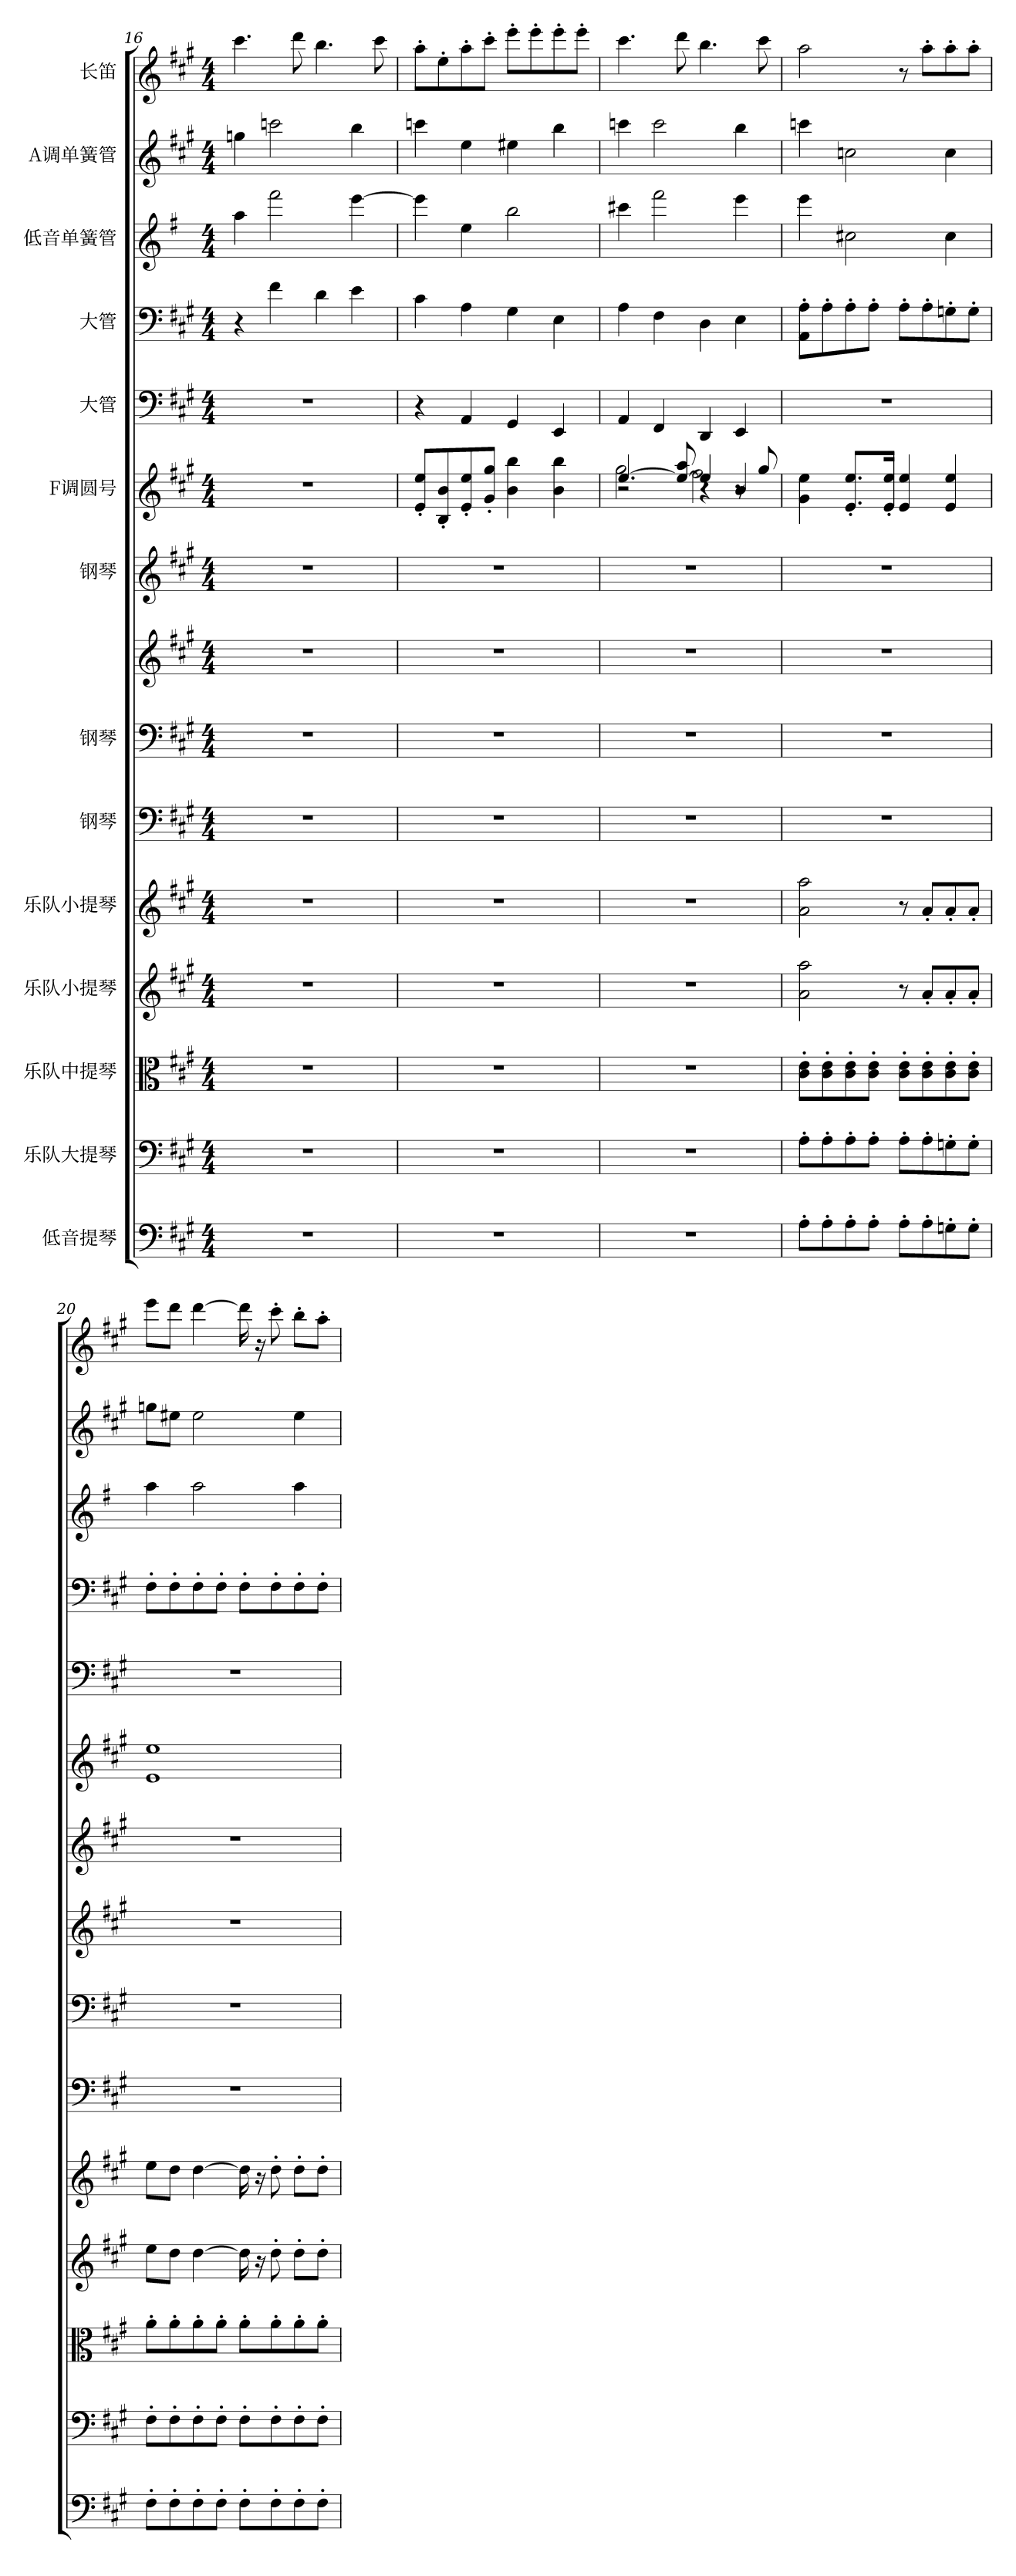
**kern	**kern	**kern	**kern	**kern	**kern	**kern	**kern	**kern	**kern	**kern	**kern	**kern	**kern	**kern
*part14	*part13	*part12	*part11	*part10	*part9	*part8	*part8	*part7	*part6	*part5	*part4	*part3	*part2	*part1
*staff15	*staff14	*staff13	*staff12	*staff11	*staff10	*staff9	*staff8	*staff7	*staff6	*staff5	*staff4	*staff3	*staff2	*staff1
*I"低音提琴	*I"乐队大提琴	*I"乐队中提琴	*I"乐队小提琴	*I"乐队小提琴	*I"钢琴	*I"钢琴	*	*I"钢琴	*I"F调圆号	*I"大管	*I"大管	*I"低音单簧管	*I"A调单簧管	*I"长笛
*clefF4	*clefF4	*clefC3	*clefG2	*clefG2	*clefF4	*clefF4	*clefG2	*clefG2	*clefG2	*clefF4	*clefF4	*clefG2	*clefG2	*clefG2
*ITrd7c12	*	*	*	*	*	*	*	*	*ITrd4c7	*	*	*ITrd8c14	*ITrd2c3	*
*k[f#c#g#]	*k[f#c#g#]	*k[f#c#g#]	*k[f#c#g#]	*k[f#c#g#]	*k[f#c#g#]	*k[f#c#g#]	*k[f#c#g#]	*k[f#c#g#]	*k[f#c#]	*k[f#c#g#]	*k[f#c#g#]	*k[f#]	*k[f#c#g#d#a#e#]	*k[f#c#g#]
*M4/4	*M4/4	*M4/4	*M4/4	*M4/4	*M4/4	*M4/4	*M4/4	*M4/4	*M4/4	*M4/4	*M4/4	*M4/4	*M4/4	*M4/4
=16	=16	=16	=16	=16	=16	=16	=16	=16	=16	=16	=16	=16	=16	=16
1r	1r	1r	1r	1r	1r	1r	1r	1r	1r	1r	4r	4a\	4een\	4.ccc#\
.	.	.	.	.	.	.	.	.	.	.	4f#\	2ff#\	2aan\	.
.	.	.	.	.	.	.	.	.	.	.	.	.	.	8ddd\
.	.	.	.	.	.	.	.	.	.	.	4d\	.	.	4.bb\
.	.	.	.	.	.	.	.	.	.	.	4e\	[4ee\	4gg#\	.
.	.	.	.	.	.	.	.	.	.	.	.	.	.	8ccc#\
!!LO:PB:g=z
=17	=17	=17	=17	=17	=17	=17	=17	=17	=17	=17	=17	=17	=17	=17
1r	1r	1r	1r	1r	1r	1r	1r	1r	8A/' 8a/'L	4r	4c#\	4ee\]	4aan\	8aa'\L
.	.	.	.	.	.	.	.	.	8E/' 8e/'	.	.	.	.	8ee'\
.	.	.	.	.	.	.	.	.	8A/' 8a/'	4AA/	4A\	4e\	4cc#\	8aa'\
.	.	.	.	.	.	.	.	.	8c#/' 8cc#/'J	.	.	.	.	8ccc#'\J
.	.	.	.	.	.	.	.	.	4e\ 4ee\	4GG#/	4G#\	2b\	4cc##X\	8eee'\L
.	.	.	.	.	.	.	.	.	.	.	.	.	.	8eee'\
.	.	.	.	.	.	.	.	.	4e\ 4ee\	4EE/	4E\	.	4gg#\	8eee'\
.	.	.	.	.	.	.	.	.	.	.	.	.	.	8eee'\J
=18	=18	=18	=18	=18	=18	=18	=18	=18	=18	=18	=18	=18	=18	=18
*	*	*	*	*	*	*	*	*	*^	*	*	*	*	*
*	*	*	*	*	*	*	*	*	*	*^	*	*	*	*	*
1r	1r	1r	1r	1r	1r	1r	1r	1r	[4.a/	2cc#\	2r	4AA/	4A\	4cc#X\	4aan\	4.ccc#\
.	.	.	.	.	.	.	.	.	.	.	.	4FF#/	4F#\	2ff#\	2aa\	.
.	.	.	.	.	.	.	.	.	8a/_ 8dd/	.	.	.	.	.	.	8ddd\
.	.	.	.	.	.	.	.	.	4a/]	2b\	4r	4DD/	4D\	.	.	4.bb\
.	.	.	.	.	.	.	.	.	8r	.	4e/	4EE/	4E\	4ee\	4gg#\	.
.	.	.	.	.	.	.	.	.	8cc#/	.	.	.	.	.	.	8ccc#\
*	*	*	*	*	*	*	*	*	*v	*v	*v	*	*	*	*	*
=19	=19	=19	=19	=19	=19	=19	=19	=19	=19	=19	=19	=19	=19	=19
*	*	*	*	*	*	*	*	*	*	*	*	*	*	*MM124
8AA'\L	8A'\L	8c#\' 8e\'L	2a\ 2aa\	2a\ 2aa\	1r	1r	1r	1r	4c#\ 4a\	1r	8AA\' 8A\'L	4ee\	4aan\	2aa\
8AA'\	8A'\	8c#\' 8e\'	.	.	.	.	.	.	.	.	8A'\	.	.	.
8AA'\	8A'\	8c#\' 8e\'	.	.	.	.	.	.	8.A/' 8.a/'L	.	8A'\	2c#X\	2an\	.
8AA'\J	8A'\J	8c#\' 8e\'J	.	.	.	.	.	.	.	.	8A'\J	.	.	.
.	.	.	.	.	.	.	.	.	16A/' 16a/'Jk	.	.	.	.	.
8AA'\L	8A'\L	8c#\' 8e\'L	8r	8r	.	.	.	.	4A/ 4a/	.	8A'\L	.	.	8r
8AA'\	8A'\	8c#\' 8e\'	8a'/L	8a'/L	.	.	.	.	.	.	8A'\	.	.	8aa'\L
8GGn'\	8Gn'\	8c#\' 8e\'	8a'/	8a'/	.	.	.	.	4A/ 4a/	.	8Gn'\	4c#\	4a\	8aa'\
8GG'\J	8G'\J	8c#\' 8e\'J	8a'/J	8a'/J	.	.	.	.	.	.	8G'\J	.	.	8aa'\J
!!LO:PB:g=z
=20	=20	=20	=20	=20	=20	=20	=20	=20	=20	=20	=20	=20	=20	=20
8FF#'\L	8F#'\L	8a'\L	8ee\L	8ee\L	1r	1r	1r	1r	1A 1a	1r	8F#'\L	4a\	8een\L	8eee\L
8FF#'\	8F#'\	8a'\	8dd\J	8dd\J	.	.	.	.	.	.	8F#'\	.	8cc##X\J	8ddd\J
8FF#'\	8F#'\	8a'\	[4dd\	[4dd\	.	.	.	.	.	.	8F#'\	2a\	2cc##\	[4ddd\
8FF#'\J	8F#'\J	8a'\J	.	.	.	.	.	.	.	.	8F#'\J	.	.	.
8FF#'\L	8F#'\L	8a'\L	16dd\]	16dd\]	.	.	.	.	.	.	8F#'\L	.	.	16ddd\]
.	.	.	16r	16r	.	.	.	.	.	.	.	.	.	16r
8FF#'\	8F#'\	8a'\	8dd'\	8dd'\	.	.	.	.	.	.	8F#'\	.	.	8ccc#'\
8FF#'\	8F#'\	8a'\	8dd'\L	8dd'\L	.	.	.	.	.	.	8F#'\	4a\	4cc##\	8bb'\L
8FF#'\J	8F#'\J	8a'\J	8dd'\J	8dd'\J	.	.	.	.	.	.	8F#'\J	.	.	8aa'\J
=	=	=	=	=	=	=	=	=	=	=	=	=	=	=
*-	*-	*-	*-	*-	*-	*-	*-	*-	*-	*-	*-	*-	*-	*-
